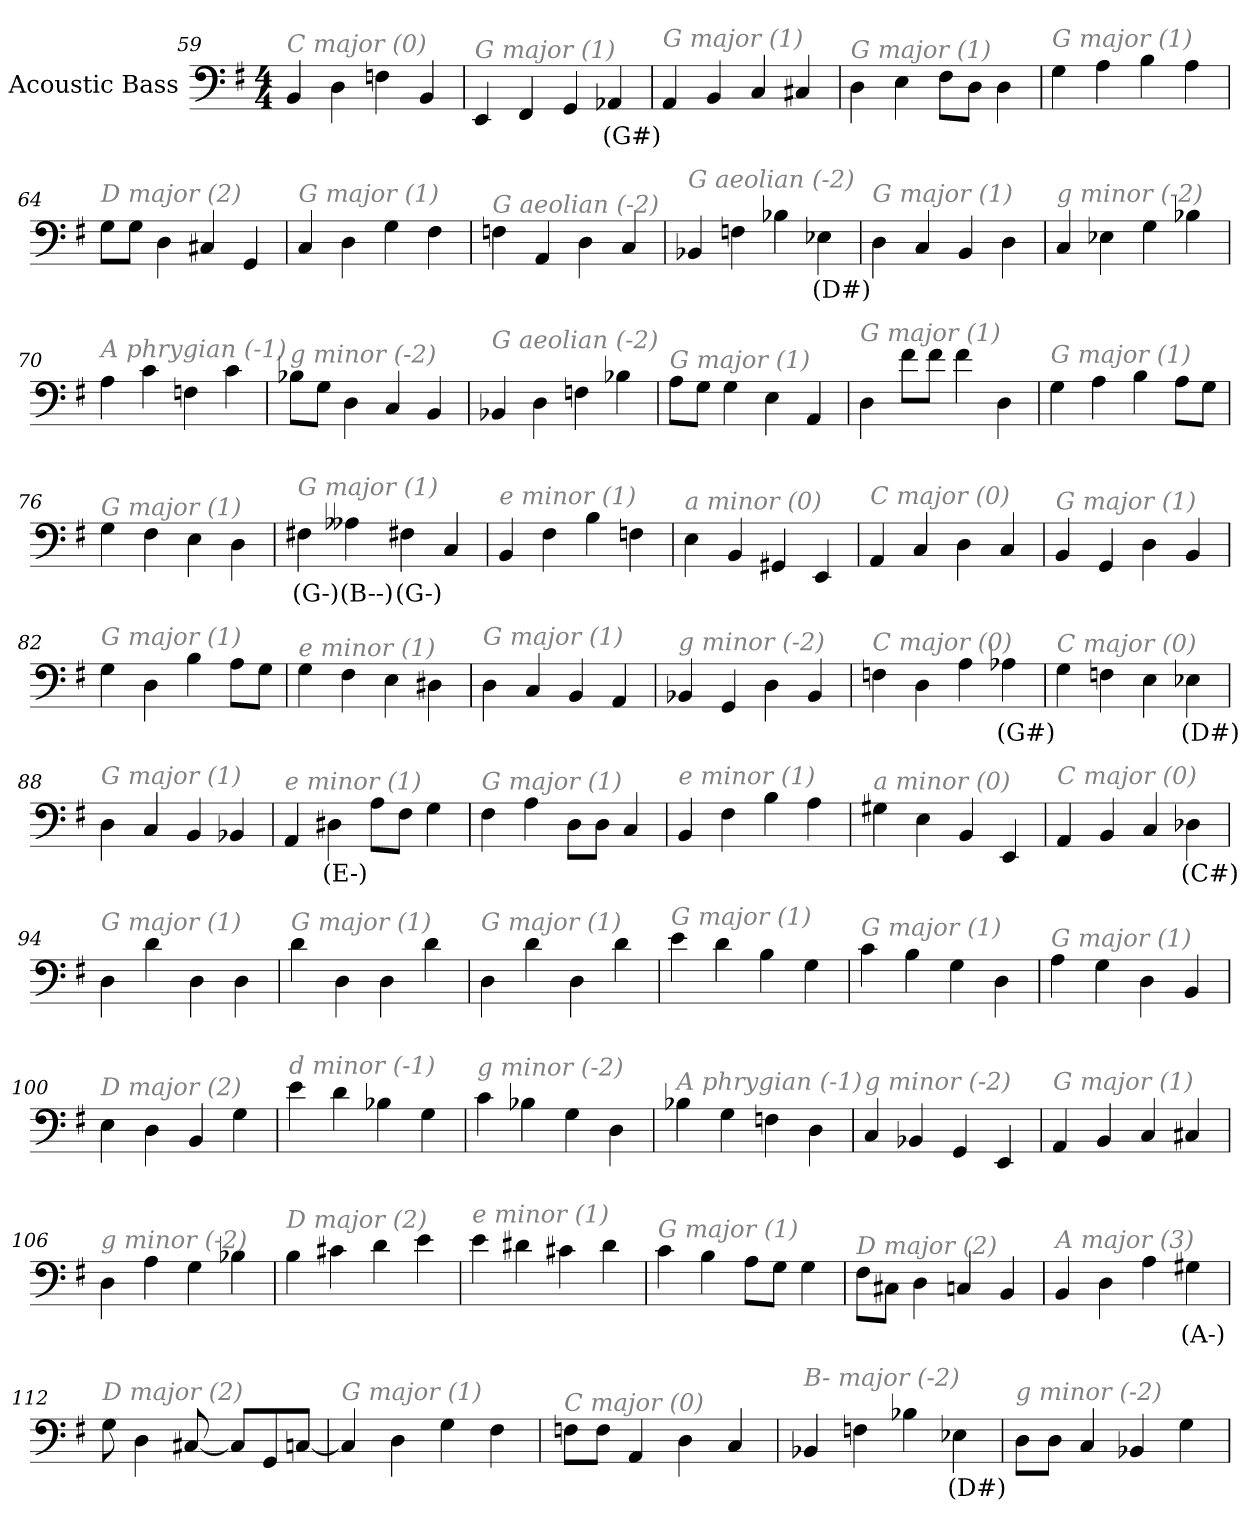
**kern	**text
*part1	*part1
*staff1	*staff1
*I"Acoustic Bass	*
*clefF4	*
*ITrd7c12	*
*k[f#]	*
*G:	*
*M4/4	*
=59	=59
!LO:TX:i:color=#808080:t=C major (0)	!
4BBB	.
4DD	.
4FFn	.
4BBB	.
=60	=60
!LO:TX:i:color=#808080:t=G major (1)	!
4EEE	.
4FFF#	.
4GGG	.
4AAA-Xi	(G#)
=61	=61
!LO:TX:i:color=#808080:t=G major (1)	!
4AAA	.
4BBB	.
4CC	.
4CC#X	.
=62	=62
!LO:TX:i:color=#808080:t=G major (1)	!
4DD	.
4EE	.
8FF#L	.
8DDJ	.
4DD	.
=63	=63
!LO:TX:i:color=#808080:t=G major (1)	!
4GG	.
4AA	.
4BB	.
4AA	.
=64	=64
!LO:TX:i:color=#808080:t=D major (2)	!
8GGL	.
8GGJ	.
4DD	.
4CC#X	.
4GGG	.
=65	=65
!LO:TX:i:color=#808080:t=G major (1)	!
4CC	.
4DD	.
4GG	.
4FF#	.
=66	=66
!LO:TX:i:color=#808080:t=G aeolian (-2)	!
4FFn	.
4AAA	.
4DD	.
4CC	.
=67	=67
!LO:TX:i:color=#808080:t=G aeolian (-2)	!
4BBB-X	.
4FFn	.
4BB-X	.
4EE-Xi	(D#)
=68	=68
!LO:TX:i:color=#808080:t=G major (1)	!
4DD	.
4CC	.
4BBB	.
4DD	.
=69	=69
!LO:TX:i:color=#808080:t=g minor (-2)	!
4CC	.
4EE-X	.
4GG	.
4BB-X	.
=70	=70
!LO:TX:i:color=#808080:t=A phrygian (-1)	!
4AA	.
4C	.
4FFn	.
4C	.
=71	=71
!LO:TX:i:color=#808080:t=g minor (-2)	!
8BB-XL	.
8GGJ	.
4DD	.
4CC	.
4BBB	.
=72	=72
!LO:TX:i:color=#808080:t=G aeolian (-2)	!
4BBB-X	.
4DD	.
4FFn	.
4BB-X	.
=73	=73
!LO:TX:i:color=#808080:t=G major (1)	!
8AAL	.
8GGJ	.
4GG	.
4EE	.
4AAA	.
=74	=74
!LO:TX:i:color=#808080:t=G major (1)	!
4DD	.
8F#L	.
8F#J	.
4F#	.
4DD	.
=75	=75
!LO:TX:i:color=#808080:t=G major (1)	!
4GG	.
4AA	.
4BB	.
8AAL	.
8GGJ	.
=76	=76
!LO:TX:i:color=#808080:t=G major (1)	!
4GG	.
4FF#	.
4EE	.
4DD	.
=77	=77
!LO:TX:i:color=#808080:t=G major (1)	!
4FF#Xi	(G-)
4AA--Xi	(B--)
4FF#Xi	(G-)
4CC	.
=78	=78
!LO:TX:i:color=#808080:t=e minor (1)	!
4BBB	.
4FF#	.
4BB	.
4FFn	.
=79	=79
!LO:TX:i:color=#808080:t=a minor (0)	!
4EE	.
4BBB	.
4GGG#X	.
4EEE	.
=80	=80
!LO:TX:i:color=#808080:t=C major (0)	!
4AAA	.
4CC	.
4DD	.
4CC	.
=81	=81
!LO:TX:i:color=#808080:t=G major (1)	!
4BBB	.
4GGG	.
4DD	.
4BBB	.
=82	=82
!LO:TX:i:color=#808080:t=G major (1)	!
4GG	.
4DD	.
4BB	.
8AAL	.
8GGJ	.
=83	=83
!LO:TX:i:color=#808080:t=e minor (1)	!
4GG	.
4FF#	.
4EE	.
4DD#X	.
=84	=84
!LO:TX:i:color=#808080:t=G major (1)	!
4DD	.
4CC	.
4BBB	.
4AAA	.
=85	=85
!LO:TX:i:color=#808080:t=g minor (-2)	!
4BBB-X	.
4GGG	.
4DD	.
4BBB-	.
=86	=86
!LO:TX:i:color=#808080:t=C major (0)	!
4FFn	.
4DD	.
4AA	.
4AA-Xi	(G#)
=87	=87
!LO:TX:i:color=#808080:t=C major (0)	!
4GG	.
4FFn	.
4EE	.
4EE-Xi	(D#)
=88	=88
!LO:TX:i:color=#808080:t=G major (1)	!
4DD	.
4CC	.
4BBB	.
4BBB-X	.
=89	=89
!LO:TX:i:color=#808080:t=e minor (1)	!
4AAA	.
4DD#Xi	(E-)
8AAL	.
8FF#J	.
4GG	.
=90	=90
!LO:TX:i:color=#808080:t=G major (1)	!
4FF#	.
4AA	.
8DDL	.
8DDJ	.
4CC	.
=91	=91
!LO:TX:i:color=#808080:t=e minor (1)	!
4BBB	.
4FF#	.
4BB	.
4AA	.
=92	=92
!LO:TX:i:color=#808080:t=a minor (0)	!
4GG#X	.
4EE	.
4BBB	.
4EEE	.
=93	=93
!LO:TX:i:color=#808080:t=C major (0)	!
4AAA	.
4BBB	.
4CC	.
4DD-Xi	(C#)
=94	=94
!LO:TX:i:color=#808080:t=G major (1)	!
4DD	.
4D	.
4DD	.
4DD	.
=95	=95
!LO:TX:i:color=#808080:t=G major (1)	!
4D	.
4DD	.
4DD	.
4D	.
=96	=96
!LO:TX:i:color=#808080:t=G major (1)	!
4DD	.
4D	.
4DD	.
4D	.
=97	=97
!LO:TX:i:color=#808080:t=G major (1)	!
4E	.
4D	.
4BB	.
4GG	.
=98	=98
!LO:TX:i:color=#808080:t=G major (1)	!
4C	.
4BB	.
4GG	.
4DD	.
=99	=99
!LO:TX:i:color=#808080:t=G major (1)	!
4AA	.
4GG	.
4DD	.
4BBB	.
=100	=100
!LO:TX:i:color=#808080:t=D major (2)	!
4EE	.
4DD	.
4BBB	.
4GG	.
=101	=101
!LO:TX:i:color=#808080:t=d minor (-1)	!
4E	.
4D	.
4BB-X	.
4GG	.
=102	=102
!LO:TX:i:color=#808080:t=g minor (-2)	!
4C	.
4BB-X	.
4GG	.
4DD	.
=103	=103
!LO:TX:i:color=#808080:t=A phrygian (-1)	!
4BB-X	.
4GG	.
4FFn	.
4DD	.
=104	=104
!LO:TX:i:color=#808080:t=g minor (-2)	!
4CC	.
4BBB-X	.
4GGG	.
4EEE	.
=105	=105
!LO:TX:i:color=#808080:t=G major (1)	!
4AAA	.
4BBB	.
4CC	.
4CC#X	.
=106	=106
!LO:TX:i:color=#808080:t=g minor (-2)	!
4DD	.
4AA	.
4GG	.
4BB-X	.
=107	=107
!LO:TX:i:color=#808080:t=D major (2)	!
4BB	.
4C#X	.
4D	.
4E	.
=108	=108
!LO:TX:i:color=#808080:t=e minor (1)	!
4E	.
4D#X	.
4C#X	.
4D#	.
=109	=109
!LO:TX:i:color=#808080:t=G major (1)	!
4C	.
4BB	.
8AAL	.
8GGJ	.
4GG	.
=110	=110
!LO:TX:i:color=#808080:t=D major (2)	!
8FF#L	.
8CC#XJ	.
4DD	.
4CCn	.
4BBB	.
=111	=111
!LO:TX:i:color=#808080:t=A major (3)	!
4BBB	.
4DD	.
4AA	.
4GG#Xi	(A-)
=112	=112
!LO:TX:i:color=#808080:t=D major (2)	!
8GG	.
4DD	.
[8CC#X	.
8CC#L]	.
8GGG	.
[8CCnJ	.
=113	=113
!LO:TX:i:color=#808080:t=G major (1)	!
4CC]	.
4DD	.
4GG	.
4FF#	.
=114	=114
!LO:TX:i:color=#808080:t=C major (0)	!
8FFnL	.
8FFJ	.
4AAA	.
4DD	.
4CC	.
=115	=115
!LO:TX:i:color=#808080:t=B- major (-2)	!
4BBB-X	.
4FFn	.
4BB-X	.
4EE-Xi	(D#)
=116	=116
!LO:TX:i:color=#808080:t=g minor (-2)	!
8DDL	.
8DDJ	.
4CC	.
4BBB-X	.
4GG	.
=	=
*-	*-
